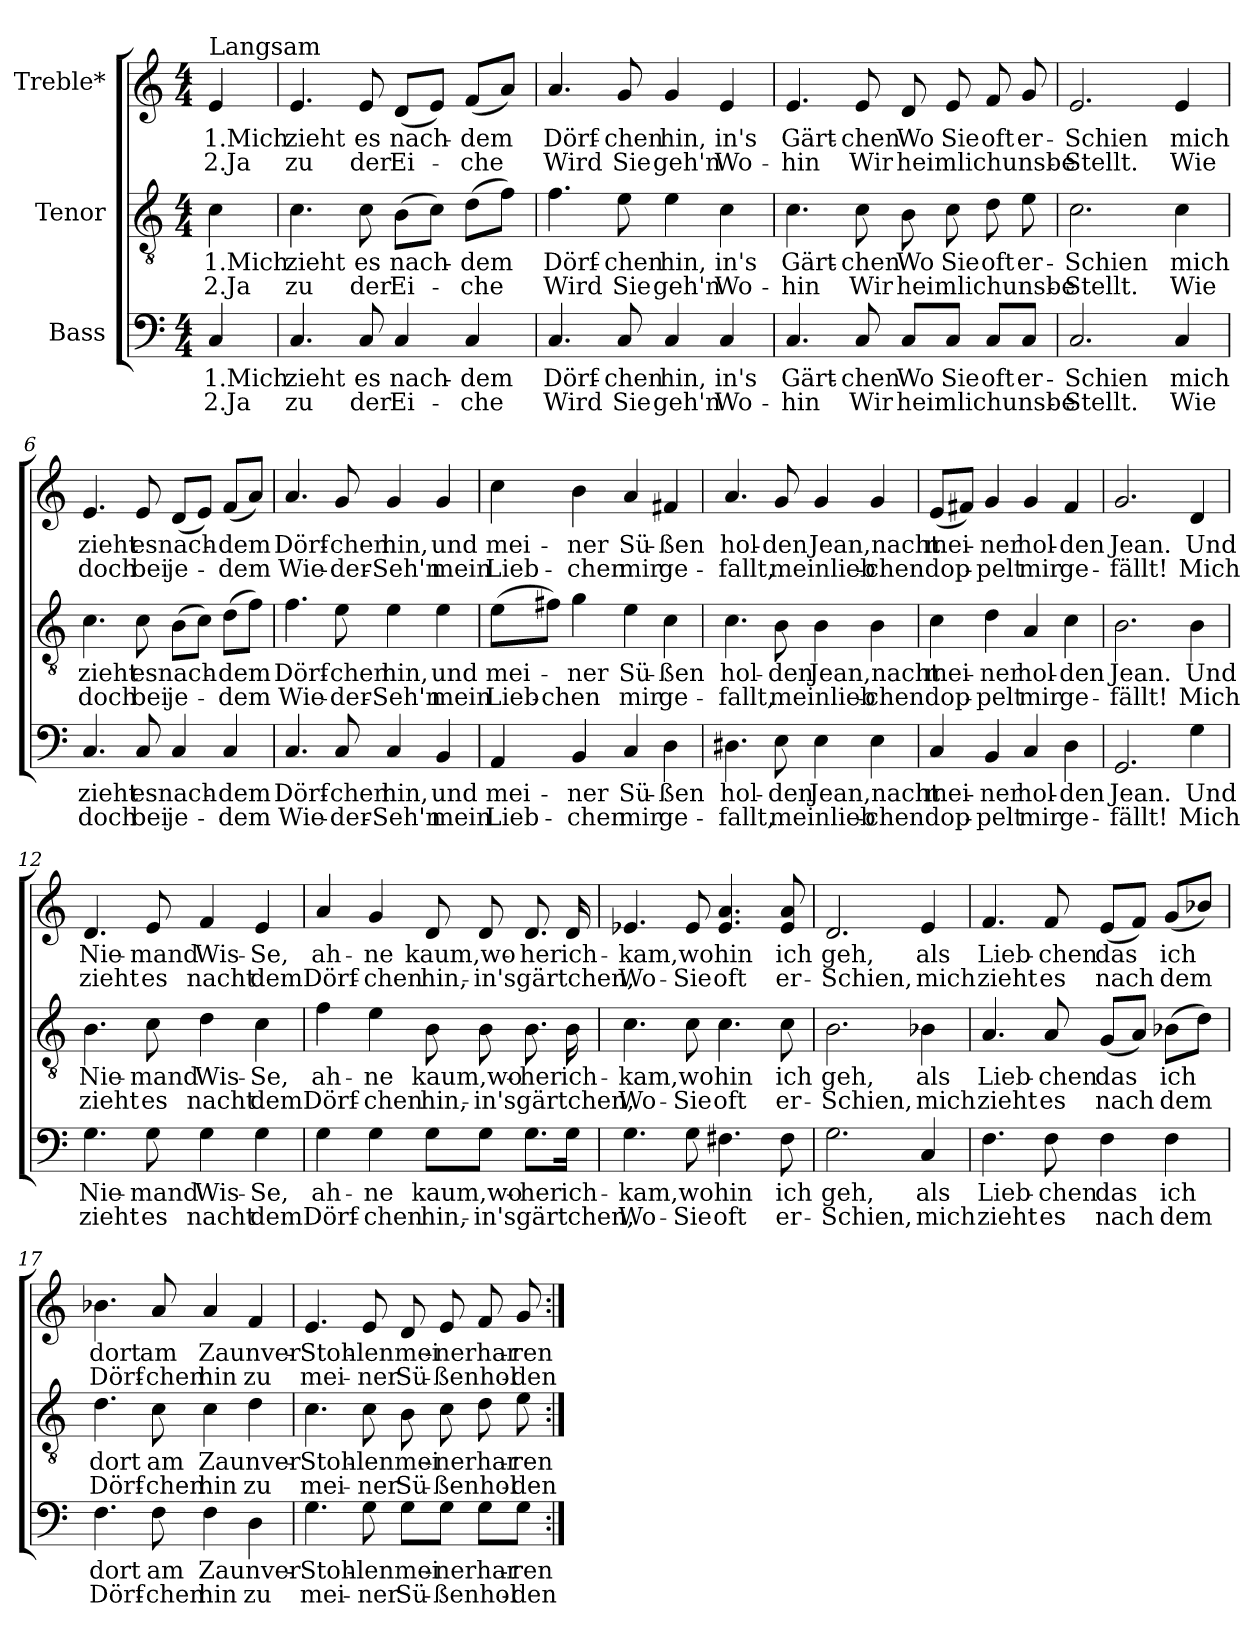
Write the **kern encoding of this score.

**kern	**text	**text	**kern	**text	**text	**kern	**text	**text
*part3	*part3	*part3	*part2	*part2	*part2	*part1	*part1	*part1
*staff3	*staff3	*staff3	*staff2	*staff2	*staff2	*staff1	*staff1	*staff1
*I"Bass	*	*	*I"Tenor	*	*	*I"Treble*	*	*
*clefF4	*	*	*clefGv2	*	*	*clefG2	*	*
*k[]	*	*	*k[]	*	*	*k[]	*	*
*C:	*	*	*C:	*	*	*C:	*	*
*M4/4	*	*	*M4/4	*	*	*M4/4	*	*
=1	=1	=1	=1	=1	=1	=1	=1	=1
!	!	!	!	!	!	!LO:TX:a:t=Langsam	!	!
!	!LO:LY:b	!LO:LY:b	!	!LO:LY:b	!LO:LY:b	!	!LO:LY:b	!LO:LY:b
*^	*	*	*^	*	*	*	*	*
4C/	16ryy	1.Mich	2.Ja	4c\	16ryy	1.Mich	2.Ja	4e/	1.Mich	2.Ja
.	8.ryy	.	.	.	8.ryy	.	.	.	.	.
=2	=2	=2	=2	=2	=2	=2	=2	=2	=2	=2
!	!	!LO:LY:b	!LO:LY:b	!	!	!LO:LY:b	!LO:LY:b	!	!LO:LY:b	!LO:LY:b
*v	*v	*	*	*	*	*	*	*	*	*
*	*	*	*v	*v	*	*	*	*	*
4.C/	zieht	zu	4.c\	zieht	zu	4.e/	zieht	zu
!	!LO:LY:b	!LO:LY:b	!	!LO:LY:b	!LO:LY:b	!	!LO:LY:b	!LO:LY:b
8C/	es	der	8c\	es	der	8e/	es	der
!	!LO:LY:b	!LO:LY:b	!	!LO:LY:b	!LO:LY:b	!	!LO:LY:b	!LO:LY:b
4C/	nach-	Ei-	(>8B\L	nach-	Ei-	(<8d/L	nach-	Ei-
.	.	.	8c\J)	.	.	8e/J)	.	.
!	!LO:LY:b	!LO:LY:b	!	!LO:LY:b	!LO:LY:b	!	!LO:LY:b	!LO:LY:b
4C/	-dem	-che	(>8d\L	-dem	-che	(<8f/L	-dem	-che
.	.	.	8f\J)	.	.	8a</J)	.	.
=3	=3	=3	=3	=3	=3	=3	=3	=3
!	!LO:LY:b	!LO:LY:b	!	!LO:LY:b	!LO:LY:b	!	!LO:LY:b	!LO:LY:b
4.C/	Dörf-	Wird	4.f\	Dörf-	Wird	4.a/	Dörf-	Wird
!	!LO:LY:b	!LO:LY:b	!	!LO:LY:b	!LO:LY:b	!	!LO:LY:b	!LO:LY:b
8C/	-chen	Sie	8e\	-chen	Sie	8g/	-chen	Sie
!	!LO:LY:b	!LO:LY:b	!	!LO:LY:b	!LO:LY:b	!	!LO:LY:b	!LO:LY:b
4C/	hin,	geh'n	4e\	hin,	geh'n	4g/	hin,	geh'n
!	!LO:LY:b	!LO:LY:b	!	!LO:LY:b	!LO:LY:b	!	!LO:LY:b	!LO:LY:b
4C/	in's	Wo-	4c\	in's	Wo-	4e/	in's	Wo-
=4	=4	=4	=4	=4	=4	=4	=4	=4
!	!LO:LY:b	!LO:LY:b	!	!LO:LY:b	!LO:LY:b	!	!LO:LY:b	!LO:LY:b
4.C/	Gärt-	-hin	4.c\	Gärt-	-hin	4.e/	Gärt-	-hin
!	!LO:LY:b	!LO:LY:b	!	!LO:LY:b	!LO:LY:b	!	!LO:LY:b	!LO:LY:b
8C/	-chen	Wir	8c\	-chen	Wir	8e/	-chen	Wir
!	!LO:LY:b	!LO:LY:b	!	!LO:LY:b	!LO:LY:b	!	!LO:LY:b	!LO:LY:b
8C/L	Wo	heimlichunsbe-	8B\	Wo	heimlichunsbe-	8d/	Wo	heimlichunsbe-
!	!LO:LY:b	!	!	!LO:LY:b	!	!	!LO:LY:b	!
8C/J	Sie	.	8c\	Sie	.	8e/	Sie	.
!	!LO:LY:b	!	!	!LO:LY:b	!	!	!LO:LY:b	!
8C/L	oft	.	8d\	oft	.	8f/	oft	.
!	!LO:LY:b	!	!	!LO:LY:b	!	!	!LO:LY:b	!
8C/J	er-	.	8e\	er-	.	8g</	er-	.
=5	=5	=5	=5	=5	=5	=5	=5	=5
!	!LO:LY:b	!LO:LY:b	!	!LO:LY:b	!LO:LY:b	!	!LO:LY:b	!LO:LY:b
2.C/	-Schien	-Stellt.	2.c\	-Schien	-Stellt.	2.e/	-Schien	-Stellt.
!	!LO:LY:b	!LO:LY:b	!	!LO:LY:b	!LO:LY:b	!	!LO:LY:b	!LO:LY:b
4C/	mich	Wie	4c\	mich	Wie	4e/	mich	Wie
=6	=6	=6	=6	=6	=6	=6	=6	=6
!	!LO:LY:b	!LO:LY:b	!	!LO:LY:b	!LO:LY:b	!	!LO:LY:b	!LO:LY:b
4.C/	zieht	doch	4.c\	zieht	doch	4.e/	zieht	doch
!	!LO:LY:b	!LO:LY:b	!	!LO:LY:b	!LO:LY:b	!	!LO:LY:b	!LO:LY:b
8C/	esnach-	bei	8c\	esnach-	bei	8e/	esnach-	bei
!	!	!LO:LY:b	!	!	!LO:LY:b	!	!	!LO:LY:b
4C/	.	je-	(>8B\L	.	je-	(<8d/L	.	je-
.	.	.	8c\J)	.	.	8e/J)	.	.
!	!LO:LY:b	!LO:LY:b	!	!LO:LY:b	!LO:LY:b	!	!LO:LY:b	!LO:LY:b
4C/	-dem	-dem	(>8d\L	-dem	-dem	(<8f/L	-dem	-dem
.	.	.	8f\J)	.	.	8a/J)	.	.
!!LO:LB:g=z
=7	=7	=7	=7	=7	=7	=7	=7	=7
!	!LO:LY:b	!LO:LY:b	!	!LO:LY:b	!LO:LY:b	!	!LO:LY:b	!LO:LY:b
4.C/	Dörf-	Wie-	4.f\	Dörf-	Wie-	4.a/	Dörf-	Wie-
!	!LO:LY:b	!LO:LY:b	!	!LO:LY:b	!LO:LY:b	!	!LO:LY:b	!LO:LY:b
8C/	-chen	-der-	8e\	-chen	-der-	8g/	-chen	-der-
!	!LO:LY:b	!LO:LY:b	!	!LO:LY:b	!LO:LY:b	!	!LO:LY:b	!LO:LY:b
4C/	hin,	-Seh'n	4e\	hin,	-Seh'n	4g/	hin,	-Seh'n
!	!LO:LY:b	!LO:LY:b	!	!LO:LY:b	!LO:LY:b	!	!LO:LY:b	!LO:LY:b
4BB/	und	mein	4e\	und	mein	4g/	und	mein
=8	=8	=8	=8	=8	=8	=8	=8	=8
!	!LO:LY:b	!LO:LY:b	!	!LO:LY:b	!LO:LY:b	!	!LO:LY:b	!LO:LY:b
4AA/	mei-	Lieb-	(>8e\L	mei-	Lieb-	4cc\	mei-	Lieb-
!	!	!	!	!	!LO:LY:b	!	!	!
.	.	.	8f#X\J)	.	-chen	.	.	.
!	!LO:LY:b	!LO:LY:b	!	!LO:LY:b	!	!	!LO:LY:b	!LO:LY:b
4BB/	-ner	-chen	4g\	-ner	.	4b\	-ner	-chen
!	!LO:LY:b	!LO:LY:b	!	!LO:LY:b	!LO:LY:b	!	!LO:LY:b	!LO:LY:b
4C/	Sü-	mir	4e\	Sü-	mir	4a/	Sü-	mir
!	!LO:LY:b	!LO:LY:b	!	!LO:LY:b	!LO:LY:b	!	!LO:LY:b	!LO:LY:b
4D\	-ßen	ge-	4c\	-ßen	ge-	4f#X/	-ßen	ge-
=9	=9	=9	=9	=9	=9	=9	=9	=9
!	!LO:LY:b	!LO:LY:b	!	!LO:LY:b	!LO:LY:b	!	!LO:LY:b	!LO:LY:b
4.D#X\	hol-	-fallt,	4.c\	hol-	-fallt,	4.a/	hol-	-fallt,
!	!LO:LY:b	!LO:LY:b	!	!LO:LY:b	!LO:LY:b	!	!LO:LY:b	!LO:LY:b
8E\	-den	meinlieb-	8B\	-den	meinlieb-	8g/	-den	meinlieb-
!	!LO:LY:b	!	!	!LO:LY:b	!	!	!LO:LY:b	!
4E\	Jean,nacht	.	4B\	Jean,nacht	.	4g/	Jean,nacht	.
!	!	!LO:LY:b	!	!	!LO:LY:b	!	!	!LO:LY:b
4E\	.	-chen	4B\	.	-chen	4g/	.	-chen
=10	=10	=10	=10	=10	=10	=10	=10	=10
!	!LO:LY:b	!LO:LY:b	!	!LO:LY:b	!LO:LY:b	!	!LO:LY:b	!LO:LY:b
4C/	mei-	dop-	4c\	mei-	dop-	(<8e/L	mei-	dop-
.	.	.	.	.	.	8f#X/J)	.	.
!	!LO:LY:b	!LO:LY:b	!	!LO:LY:b	!LO:LY:b	!	!LO:LY:b	!LO:LY:b
4BB/	-ner	-pelt	4d\	-ner	-pelt	4g/	-ner	-pelt
!	!LO:LY:b	!LO:LY:b	!	!LO:LY:b	!LO:LY:b	!	!LO:LY:b	!LO:LY:b
4C/	hol-	mir	4A/	hol-	mir	4g/	hol-	mir
!	!LO:LY:b	!LO:LY:b	!	!LO:LY:b	!LO:LY:b	!	!LO:LY:b	!LO:LY:b
4D\	-den	ge-	4c\	-den	ge-	4f#/	-den	ge-
=11	=11	=11	=11	=11	=11	=11	=11	=11
!	!LO:LY:b	!LO:LY:b	!	!LO:LY:b	!LO:LY:b	!	!LO:LY:b	!LO:LY:b
2.GG/	Jean.	-fällt!	2.B\	Jean.	-fällt!	2.g/	Jean.	-fällt!
!	!LO:LY:b	!LO:LY:b	!	!LO:LY:b	!LO:LY:b	!	!LO:LY:b	!LO:LY:b
4G\	Und	Mich	4B\	Und	Mich	4d/	Und	Mich
=12	=12	=12	=12	=12	=12	=12	=12	=12
!	!LO:LY:b	!LO:LY:b	!	!LO:LY:b	!LO:LY:b	!	!LO:LY:b	!LO:LY:b
4.G\	Nie-	zieht	4.B\	Nie-	zieht	4.d/	Nie-	zieht
!	!LO:LY:b	!LO:LY:b	!	!LO:LY:b	!LO:LY:b	!	!LO:LY:b	!LO:LY:b
8G\	-mand	es	8c\	-mand	es	8e/	-mand	es
!	!LO:LY:b	!LO:LY:b	!	!LO:LY:b	!LO:LY:b	!	!LO:LY:b	!LO:LY:b
4G\	Wis-	nacht	4d\	Wis-	nacht	4f/	Wis-	nacht
!	!LO:LY:b	!LO:LY:b	!	!LO:LY:b	!LO:LY:b	!	!LO:LY:b	!LO:LY:b
4G\	-Se,	dem	4c\	-Se,	dem	4e/	-Se,	dem
!!LO:LB:g=z
=13	=13	=13	=13	=13	=13	=13	=13	=13
!	!LO:LY:b	!LO:LY:b	!	!LO:LY:b	!LO:LY:b	!	!LO:LY:b	!LO:LY:b
4G\	ah-	Dörf-	4f\	ah-	Dörf-	4a/	ah-	Dörf-
!	!LO:LY:b	!LO:LY:b	!	!LO:LY:b	!LO:LY:b	!	!LO:LY:b	!LO:LY:b
4G\	-ne	-chen	4e\	-ne	-chen	4g/	-ne	-chen
!	!LO:LY:b	!LO:LY:b	!	!LO:LY:b	!LO:LY:b	!	!LO:LY:b	!LO:LY:b
8G\L	kaum,wo-	hin,-	8B\	kaum,wo-	hin,-	8d/	kaum,wo-	hin,-
!	!	!LO:LY:b	!	!	!LO:LY:b	!	!	!LO:LY:b
8G\J	.	-in'sgärtchen,	8B\	.	-in'sgärtchen,	8d/	.	-in'sgärtchen,
!	!LO:LY:b	!	!	!LO:LY:b	!	!	!LO:LY:b	!
8.G\L	-her	.	8.B\	-her	.	8.d/	-her	.
!	!LO:LY:b	!	!	!LO:LY:b	!	!	!LO:LY:b	!
16G\Jk	ich-	.	16B\	ich-	.	16d/	ich-	.
=14	=14	=14	=14	=14	=14	=14	=14	=14
!	!LO:LY:b	!LO:LY:b	!	!LO:LY:b	!LO:LY:b	!	!LO:LY:b	!LO:LY:b
4.G\	-kam,wohin	Wo-	4.c\	-kam,wohin	Wo-	4.e-X/	-kam,wohin	Wo-
!	!	!LO:LY:b	!	!	!LO:LY:b	!	!	!LO:LY:b
8G\	.	-Sie	8c\	.	-Sie	8e-/	.	-Sie
!	!	!LO:LY:b	!	!	!LO:LY:b	!	!	!LO:LY:b
4.F#X\	.	oft	4.c\	.	oft	4.e-/ 4.a/	.	oft
!	!LO:LY:b	!LO:LY:b	!	!LO:LY:b	!LO:LY:b	!	!LO:LY:b	!LO:LY:b
8F#\	ich	er-	8c\	ich	er-	8e-/ 8a/	ich	er-
=15	=15	=15	=15	=15	=15	=15	=15	=15
!	!LO:LY:b	!LO:LY:b	!	!LO:LY:b	!LO:LY:b	!	!LO:LY:b	!LO:LY:b
2.G\	geh,	-Schien,	2.B\	geh,	-Schien,	2.d/	geh,	-Schien,
!	!LO:LY:b	!LO:LY:b	!	!LO:LY:b	!LO:LY:b	!	!LO:LY:b	!LO:LY:b
4C/	als	mich	4B-X\	als	mich	4e/	als	mich
=16	=16	=16	=16	=16	=16	=16	=16	=16
!	!LO:LY:b	!LO:LY:b	!	!LO:LY:b	!LO:LY:b	!	!LO:LY:b	!LO:LY:b
4.F\	Lieb-	zieht	4.A/	Lieb-	zieht	4.f/	Lieb-	zieht
!	!LO:LY:b	!LO:LY:b	!	!LO:LY:b	!LO:LY:b	!	!LO:LY:b	!LO:LY:b
8F\	-chen	es	8A/	-chen	es	8f/	-chen	es
!	!LO:LY:b	!LO:LY:b	!	!LO:LY:b	!LO:LY:b	!	!LO:LY:b	!LO:LY:b
4F\	das	nach	(<8G/L	das	nach	(<8e/L	das	nach
.	.	.	8A/J)	.	.	8f/J)	.	.
!	!LO:LY:b	!LO:LY:b	!	!LO:LY:b	!LO:LY:b	!	!LO:LY:b	!LO:LY:b
4F\	ich	dem	(>8B-X\L	ich	dem	(<8g/L	ich	dem
.	.	.	8d\J)	.	.	8b-X/J)	.	.
=17	=17	=17	=17	=17	=17	=17	=17	=17
!	!LO:LY:b	!LO:LY:b	!	!LO:LY:b	!LO:LY:b	!	!LO:LY:b	!LO:LY:b
4.F\	dort	Dörf-	4.d\	dort	Dörf-	4.b-X\	dort	Dörf-
!	!LO:LY:b	!LO:LY:b	!	!LO:LY:b	!LO:LY:b	!	!LO:LY:b	!LO:LY:b
8F\	am	-chen	8c\	am	-chen	8a/	am	-chen
!	!LO:LY:b	!LO:LY:b	!	!LO:LY:b	!LO:LY:b	!	!LO:LY:b	!LO:LY:b
4F\	Zaunver-	hin	4c\	Zaunver-	hin	4a/	Zaunver-	hin
!	!	!LO:LY:b	!	!	!LO:LY:b	!	!	!LO:LY:b
4D\	.	zu	4d\	.	zu	4f/	.	zu
=18	=18	=18	=18	=18	=18	=18	=18	=18
!	!LO:LY:b	!LO:LY:b	!	!LO:LY:b	!LO:LY:b	!	!LO:LY:b	!LO:LY:b
4.G\	-Stoh-	mei-	4.c\	-Stoh-	mei-	4.e/	-Stoh-	mei-
!	!LO:LY:b	!LO:LY:b	!	!LO:LY:b	!LO:LY:b	!	!LO:LY:b	!LO:LY:b
8G\	-lenmei-	-ner	8c\	-lenmei-	-ner	8e/	-lenmei-	-ner
!	!	!LO:LY:b	!	!	!LO:LY:b	!	!	!LO:LY:b
8G\L	.	Sü-	8B\	.	Sü-	8d/	.	Sü-
!	!LO:LY:b	!LO:LY:b	!	!LO:LY:b	!LO:LY:b	!	!LO:LY:b	!LO:LY:b
8G\J	-nerhar-	-ßenhol-	8c\	-nerhar-	-ßenhol-	8e/	-nerhar-	-ßenhol-
8G\L	.	.	8d\	.	.	8f/	.	.
!	!LO:LY:b	!LO:LY:b	!	!LO:LY:b	!LO:LY:b	!	!LO:LY:b	!LO:LY:b
8G\J	-ren	-den	8e\	-ren	-den	8g/	-ren	-den
=:|!	=:|!	=:|!	=:|!	=:|!	=:|!	=:|!	=:|!	=:|!
*-	*-	*-	*-	*-	*-	*-	*-	*-
